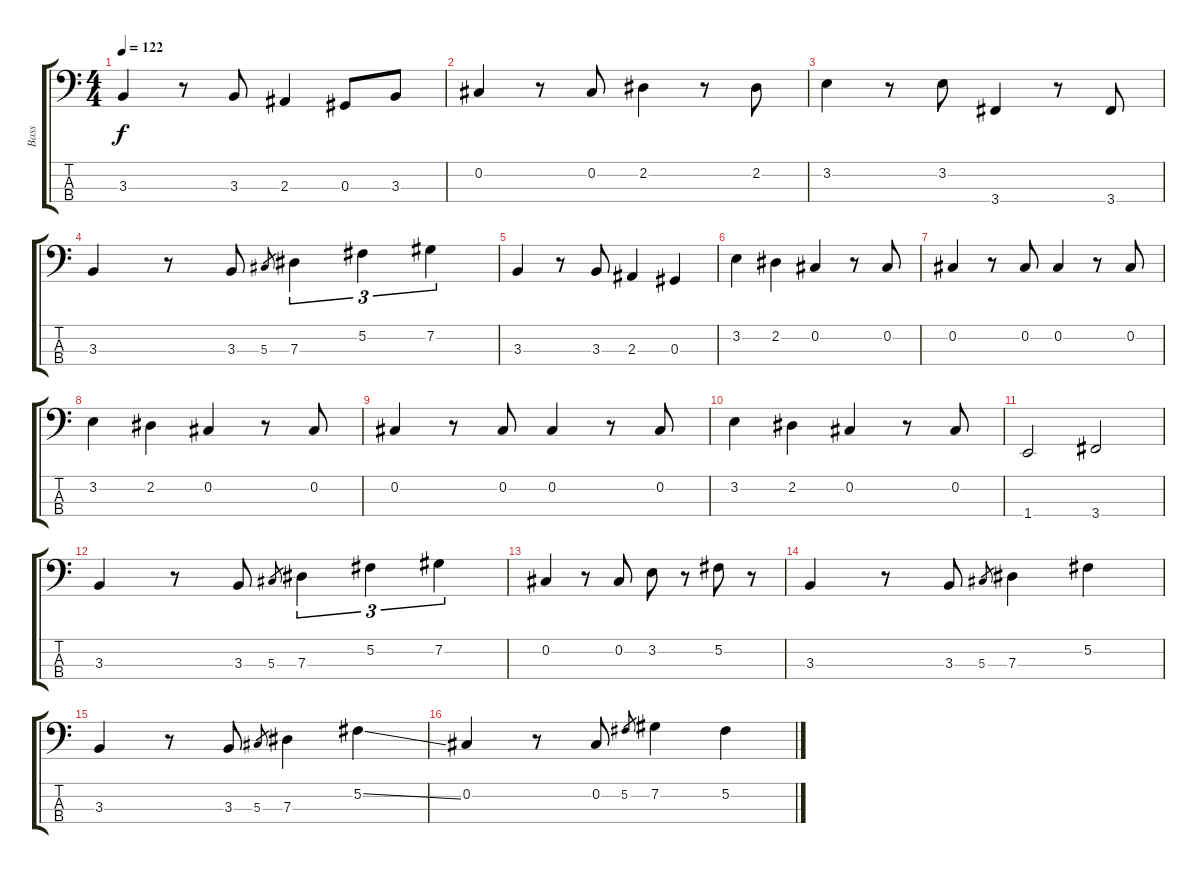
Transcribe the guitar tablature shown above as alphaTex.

\track ("Bass" "Bass") {instrument electricbasspick}
\staff {score tabs}
\tuning (Gb2 Db2 Ab1 Eb1) {hide}
\ts (4 4)
\tempo 122
\clef f4
\ks c
3.3.4{dy f} r.8 3.3.8 2.3.4 0.3.8 3.3.8 |
0.2.4 r.8 0.2.8 2.2.4 r.8 2.2.8 |
3.2.4 r.8 3.2.8 3.4.4 r.8 3.4.8 |
3.3.4 r.8 3.3.8 5.3.8{gr} 7.3.4{tu (3 2)} 5.2.4{tu (3 2)} 7.2.4{tu (3 2)} |
3.3.4 r.8 3.3.8 2.3.4 0.3.4 |
3.2.4 2.2.4 0.2.4 r.8 0.2.8 |
0.2.4 r.8 0.2.8 0.2.4 r.8 0.2.8 |
3.2.4 2.2.4 0.2.4 r.8 0.2.8 |
0.2.4 r.8 0.2.8 0.2.4 r.8 0.2.8 |
3.2.4 2.2.4 0.2.4 r.8 0.2.8 |
1.4.2 3.4.2 |
3.3.4 r.8 3.3.8 5.3.8{gr} 7.3.4{tu (3 2)} 5.2.4{tu (3 2)} 7.2.4{tu (3 2)} |
0.2.4 r.8 0.2.8 3.2.8 r.8 5.2.8 r.8 |
3.3.4 r.8 3.3.8 5.3.8{gr} 7.3.4 5.2.4 |
3.3.4 r.8 3.3.8 5.3.8{gr} 7.3.4 5.2{ss}.4 |
0.2.4 r.8 0.2.8 5.2.8{gr} 7.2.4 5.2{ss}.4
